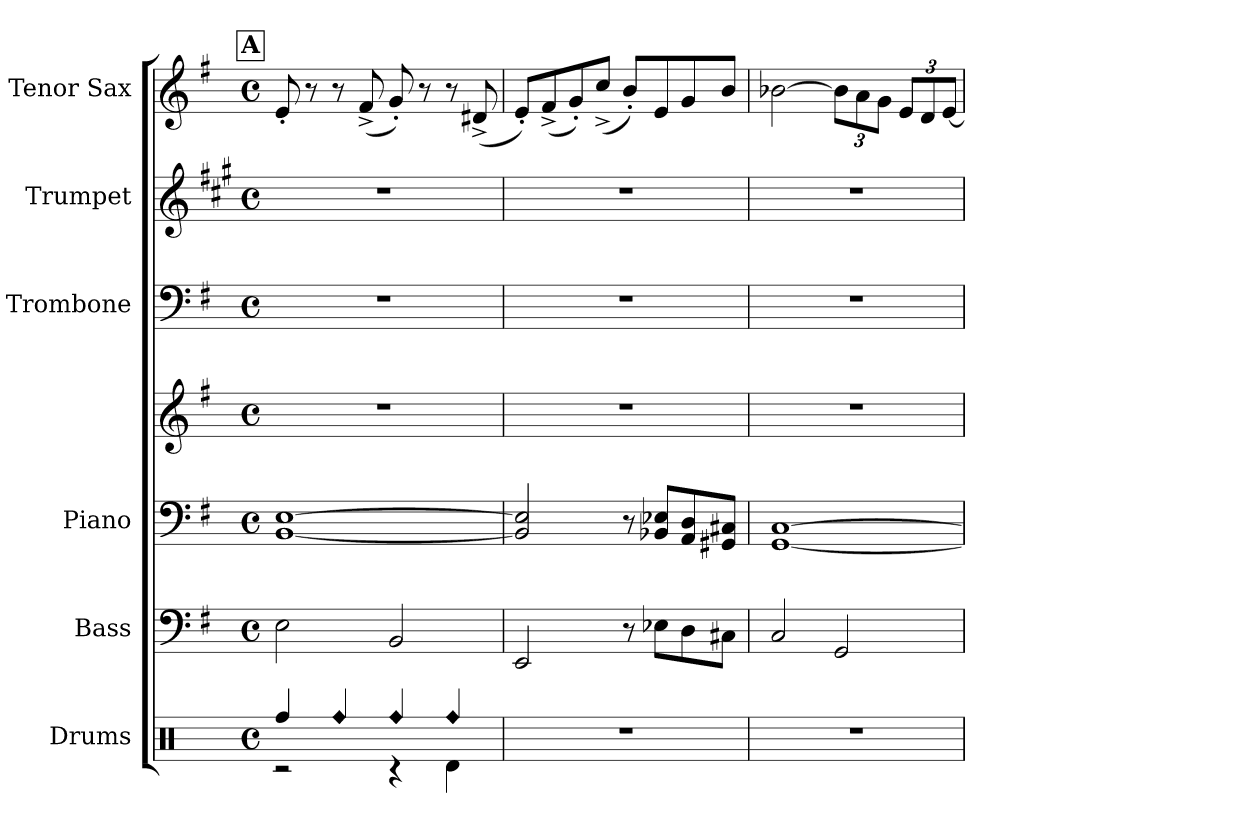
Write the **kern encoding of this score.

**kern	**kern	**kern	**kern	**kern	**kern	**kern
*part6	*part5	*part4	*part4	*part3	*part2	*part1
*staff7	*staff6	*staff5	*staff4	*staff3	*staff2	*staff1
*I"Drums	*I"Bass	*I"Piano	*	*I"Trombone	*I"Trumpet	*I"Tenor Sax
*I'Drums	*I'Bass	*I'Piano	*	*I'Tbn.	*I'Tpt.	*I'Tenor
*clefX	*clefF4	*clefF4	*clefG2	*clefF4	*clefG2	*clefG2
*	*ITrd7c12	*	*	*	*ITrd1c2	*ITrd8c14
*k[]	*k[f#]	*k[f#]	*k[f#]	*k[f#]	*k[f#]	*k[f#]
*M4/4	*M4/4	*M4/4	*M4/4	*M4/4	*M4/4	*M4/4
*met(c)	*met(c)	*met(c)	*met(c)	*met(c)	*met(c)	*met(c)
!!LO:REH:place=s1:a:fs=14:t=A
=7	=7	=7	=7	=7	=7	=7
!LO:N:head=diamond	!	!	!	!	!	!
*^	*	*	*	*	*	*
4Rff/	2r	2EE\	[1BB [1E	1r	1r	1r	8E'/
.	.	.	.	.	.	.	8r
!LO:N:head=diamond	!	!	!	!	!	!	!
4Rff/	.	.	.	.	.	.	8r
.	.	.	.	.	.	.	(8F#^/
!LO:N:head=diamond	!	!	!	!	!	!	!
4Rff/	4r	2BBB/	.	.	.	.	8G'/)
.	.	.	.	.	.	.	8r
!LO:N:head=diamond	!	!	!	!	!	!	!
4Rff/	4Rd\	.	.	.	.	.	8r
.	.	.	.	.	.	.	(8D#X^/
*v	*v	*	*	*	*	*	*
=8	=8	=8	=8	=8	=8	=8
1r	2EEE/	2BB/] 2E/]	1r	1r	1r	8E'/L)
.	.	.	.	.	.	(8F#^/
.	.	.	.	.	.	8G'/)
.	.	.	.	.	.	(>8c^/J
.	8r	8r	.	.	.	8B'/L)
.	8EE-X\L	8BB-X/ 8E-X/L	.	.	.	8E/
.	8DD\	8AA/ 8D/	.	.	.	8G/
.	8CC#X\J	8GG#X/ 8C#X/J	.	.	.	8B/J
=9	=9	=9	=9	=9	=9	=9
1r	2CC/	[1GG [1C	1r	1r	1r	[2B-X\
*	*	*	*	*	*	*Xbrackettup
.	2GGG/	.	.	.	.	12B-\L]
.	.	.	.	.	.	12A\
.	.	.	.	.	.	12G\J
.	.	.	.	.	.	12E/L
.	.	.	.	.	.	12D/
.	.	.	.	.	.	[12E/J
=	=	=	=	=	=	=
*-	*-	*-	*-	*-	*-	*-
